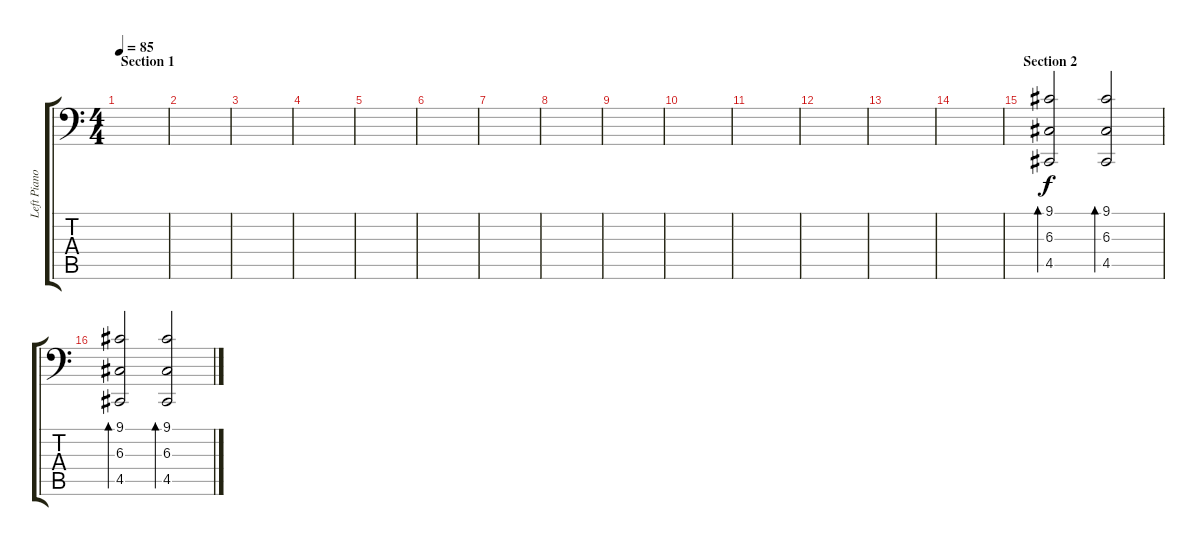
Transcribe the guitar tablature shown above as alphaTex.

\track ("Left Piano" "Left Piano") {instrument orchestralharp}
\staff {score tabs}
\tuning (E3 B2 G2 D2 A1 E1) {hide}
\ts (4 4)
\section ("" "Section 1")
\tempo 85
\clef f4
\ks c
|
|
|
|
|
|
|
|
|
|
|
|
|
|
\section ("" "Section 2")
(9.1 6.3 4.5).2{bd 120} (9.1 6.3 4.5).2{bd 120} |
(9.1 6.3 4.5).2{bd 120} (9.1 6.3 4.5).2{bd 120}
